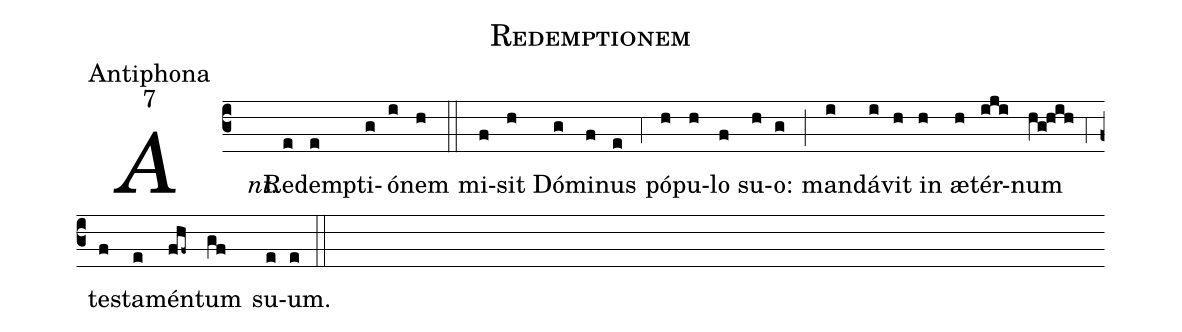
name:Redemptionem;
office-part:Antiphona;
mode:7;
%%
(c3) <i>Ant.</i>() Re(e)demp(e)ti(g)ó(i)nem(h) (::) mi(f)sit(h) Dó(g)mi(f)nus(e) (;4) pó(h)pu(h)lo(f) su(h)o:(g) (;) man(i)dá(i)vit(h) in(h) æ(h)tér(iji)num(hg!hih) (;4) te(f)sta(e)mén(fhf~)tum(gf) su(e)um.(e) (::)
